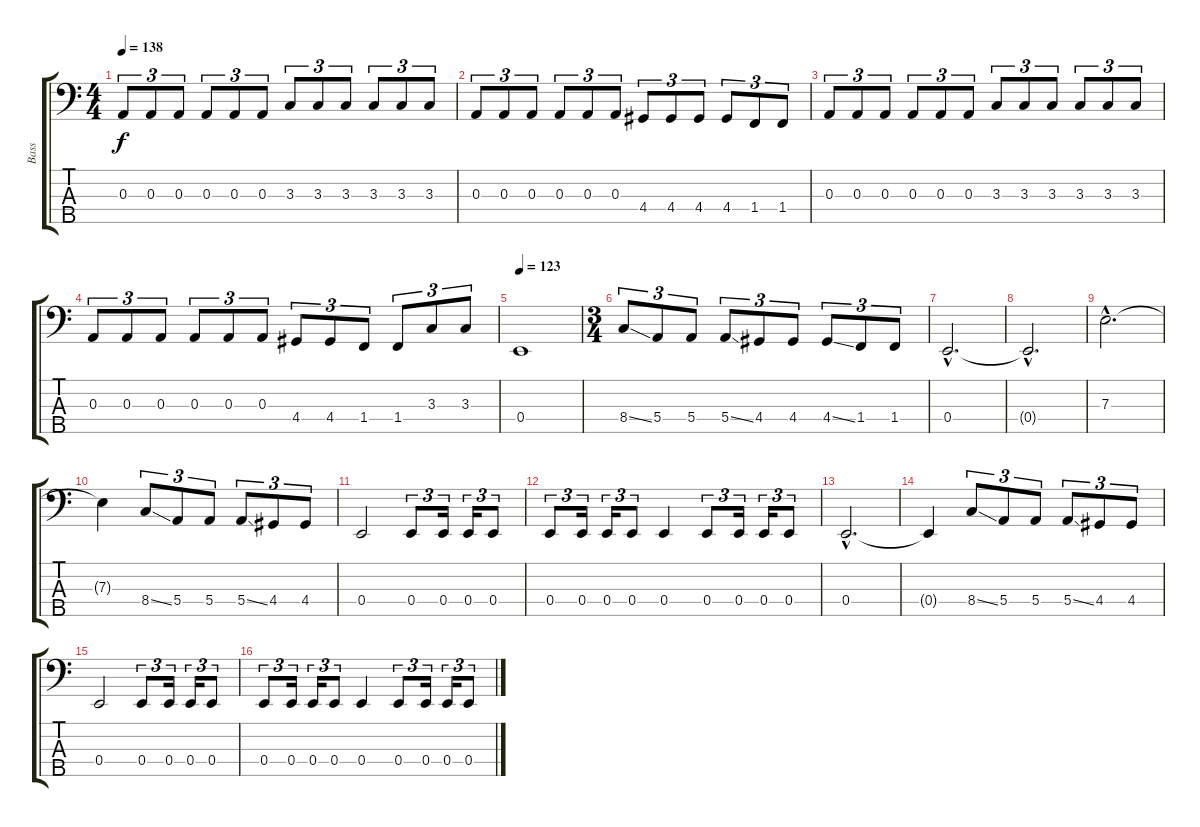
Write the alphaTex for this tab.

\track ("Bass" "Bass") {instrument electricbassfinger}
\staff {score tabs}
\tuning (G2 D2 A1 E1 B0) {hide}
\ts (4 4)
\tempo 138
\clef f4
\ks c
0.3.8{tu (3 2) dy f} 0.3.8{tu (3 2)} 0.3.8{tu (3 2)} 0.3.8{tu (3 2)} 0.3.8{tu (3 2)} 0.3.8{tu (3 2)} 3.3.8{tu (3 2)} 3.3.8{tu (3 2)} 3.3.8{tu (3 2)} 3.3.8{tu (3 2)} 3.3.8{tu (3 2)} 3.3.8{tu (3 2)} |
0.3.8{tu (3 2)} 0.3.8{tu (3 2)} 0.3.8{tu (3 2)} 0.3.8{tu (3 2)} 0.3.8{tu (3 2)} 0.3.8{tu (3 2)} 4.4.8{tu (3 2)} 4.4.8{tu (3 2)} 4.4.8{tu (3 2)} 4.4.8{tu (3 2)} 1.4.8{tu (3 2)} 1.4.8{tu (3 2)} |
0.3.8{tu (3 2)} 0.3.8{tu (3 2)} 0.3.8{tu (3 2)} 0.3.8{tu (3 2)} 0.3.8{tu (3 2)} 0.3.8{tu (3 2)} 3.3.8{tu (3 2)} 3.3.8{tu (3 2)} 3.3.8{tu (3 2)} 3.3.8{tu (3 2)} 3.3.8{tu (3 2)} 3.3.8{tu (3 2)} |
0.3.8{tu (3 2)} 0.3.8{tu (3 2)} 0.3.8{tu (3 2)} 0.3.8{tu (3 2)} 0.3.8{tu (3 2)} 0.3.8{tu (3 2)} 4.4.8{tu (3 2)} 4.4.8{tu (3 2)} 1.4.8{tu (3 2)} 1.4.8{tu (3 2)} 3.3.8{tu (3 2)} 3.3.8{tu (3 2)} |
\tempo 123
0.4.1 |
\ts (3 4)
8.4{ss}.8{tu (3 2)} 5.4.8{tu (3 2)} 5.4.8{tu (3 2)} 5.4{ss}.8{tu (3 2)} 4.4.8{tu (3 2)} 4.4.8{tu (3 2)} 4.4{ss}.8{tu (3 2)} 1.4.8{tu (3 2)} 1.4.8{tu (3 2)} |
0.4{hac}.2{d} |
0.4{hac t}.2{d} |
7.3{hac}.2{d} |
7.3{t}.4 8.4{ss}.8{tu (3 2)} 5.4.8{tu (3 2)} 5.4.8{tu (3 2)} 5.4{ss}.8{tu (3 2)} 4.4.8{tu (3 2)} 4.4.8{tu (3 2)} |
0.4.2 0.4.8{tu (3 2)} 0.4.16{tu (3 2)} 0.4.16{tu (3 2)} 0.4.8{tu (3 2)} |
0.4.8{tu (3 2)} 0.4.16{tu (3 2)} 0.4.16{tu (3 2)} 0.4.8{tu (3 2)} 0.4.4 0.4.8{tu (3 2)} 0.4.16{tu (3 2)} 0.4.16{tu (3 2)} 0.4.8{tu (3 2)} |
0.4{hac}.2{d} |
0.4{t}.4 8.4{ss}.8{tu (3 2)} 5.4.8{tu (3 2)} 5.4.8{tu (3 2)} 5.4{ss}.8{tu (3 2)} 4.4.8{tu (3 2)} 4.4.8{tu (3 2)} |
0.4.2 0.4.8{tu (3 2)} 0.4.16{tu (3 2)} 0.4.16{tu (3 2)} 0.4.8{tu (3 2)} |
0.4.8{tu (3 2)} 0.4.16{tu (3 2)} 0.4.16{tu (3 2)} 0.4.8{tu (3 2)} 0.4.4 0.4.8{tu (3 2)} 0.4.16{tu (3 2)} 0.4.16{tu (3 2)} 0.4.8{tu (3 2)}
